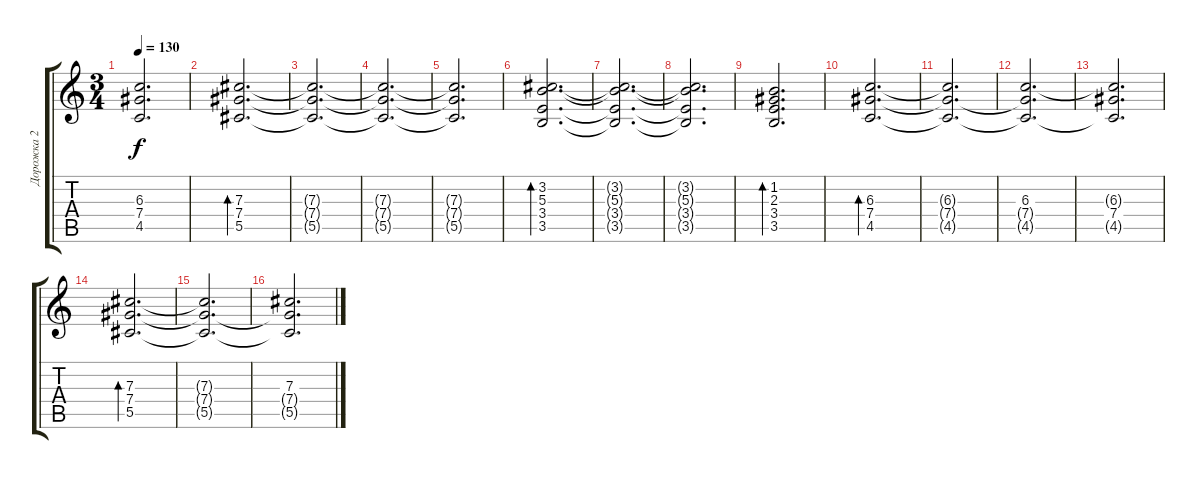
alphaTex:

\track ("Дорожка 2" "Дорожка 2") {instrument distortionguitar}
\staff {score tabs}
\tuning (Eb4 Bb3 Gb3 Db3 Ab2 Db2) {hide}
\ts (3 4)
\tempo 130
\clef g2
\ks c
(6.3{t} 7.4{t} 4.5{t}).2{d dy f} |
(7.3 7.4 5.5).2{d bd 480} |
(7.3{t} 7.4{t} 5.5{t}).2{d} |
(7.3{t} 7.4{t} 5.5{t}).2{d} |
(7.3{t} 7.4{t} 5.5{t}).2{d} |
(3.2 5.3 3.4 3.5).2{d bd 480} |
(3.2{t} 5.3{t} 3.4{t} 3.5{t}).2{d} |
(3.2{t} 5.3{t} 3.4{t} 3.5{t}).2{d} |
(1.2 2.3 3.4 3.5).2{d bd 480} |
(6.3 7.4 4.5).2{d bd 480} |
(6.3{t} 7.4{t} 4.5{t}).2{d} |
(6.3 7.4{t} 4.5{t}).2{d} |
(6.3{t} 7.4 4.5{t}).2{d} |
(7.3 7.4 5.5).2{d bd 480} |
(7.3{t} 7.4{t} 5.5{t}).2{d} |
(7.3 7.4{t} 5.5{t}).2{d}
